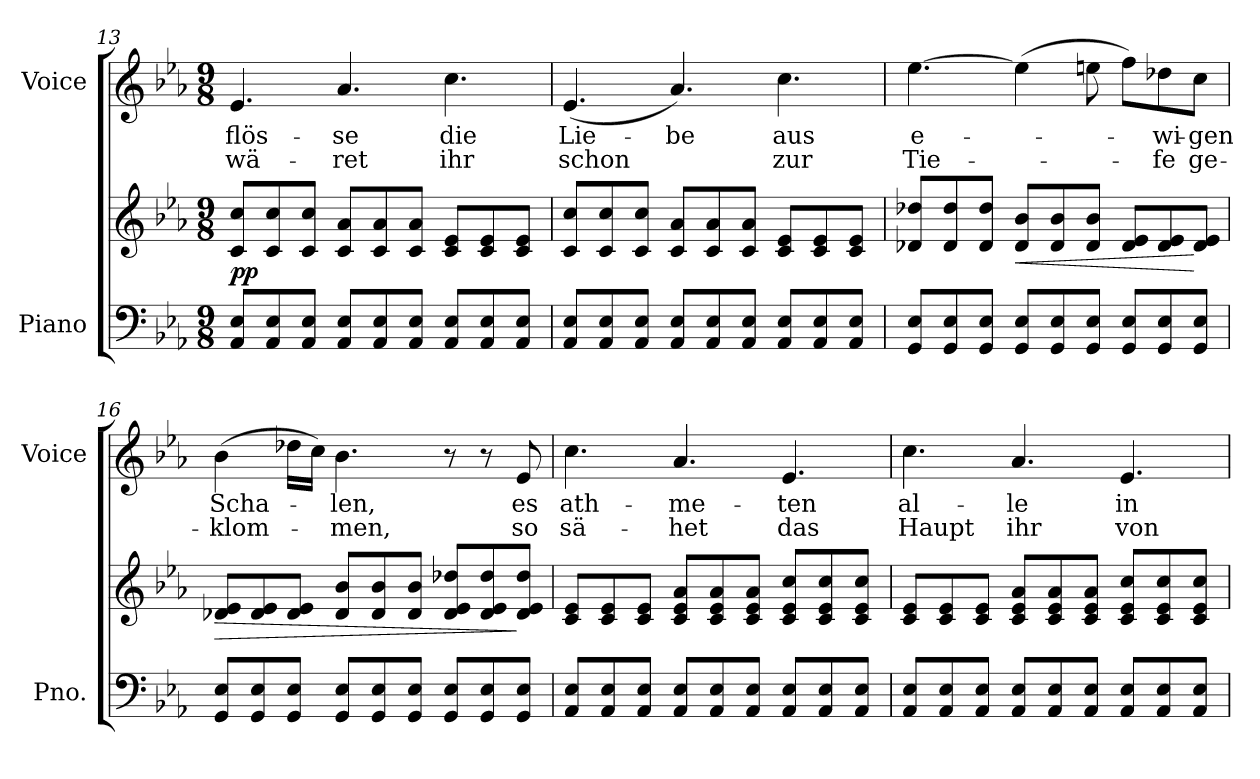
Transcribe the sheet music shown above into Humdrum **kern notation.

**kern	**kern	**dynam	**kern	**text	**text
*part2	*part2	*part2	*part1	*part1	*part1
*staff3	*staff2	*staff2/3	*staff1	*staff1	*staff1
*I"Piano	*	*	*I"Voice	*	*
*I'Pno.	*	*	*I'Voice	*	*
*clefF4	*clefG2	*	*clefG2	*	*
*k[b-e-a-]	*k[b-e-a-]	*	*k[b-e-a-]	*	*
*E-:	*E-:	*	*E-:	*	*
*M9/8	*M9/8	*	*M9/8	*	*
=13	=13	=13	=13	=13	=13
!	!	!	!	!LO:LY:b:color=#000000	!LO:LY:b:color=#000000
8AA-i/ 8E-iL	8ci/ 8cciL	pp	4.e-i/	flös-	wä-
8AA-i/ 8E-i	8ci/ 8cci	.	.	.	.
8AA-i/ 8E-iJ	8ci/ 8cciJ	.	.	.	.
!	!	!	!	!LO:LY:b:color=#000000	!LO:LY:b:color=#000000
8AA-i/ 8E-iL	8ci/ 8a-iL	.	4.a-i/	-se	-ret
8AA-i/ 8E-i	8ci/ 8a-i	.	.	.	.
8AA-i/ 8E-iJ	8ci/ 8a-iJ	.	.	.	.
!	!	!	!	!LO:LY:b:color=#000000	!LO:LY:b:color=#000000
8AA-i/ 8E-iL	8ci/ 8e-iL	.	4.cci\	die	ihr
8AA-i/ 8E-i	8ci/ 8e-i	.	.	.	.
8AA-i/ 8E-iJ	8ci/ 8e-iJ	.	.	.	.
=14	=14	=14	=14	=14	=14
!	!	!	!	!LO:LY:b:color=#000000	!LO:LY:b:color=#000000
8AA-i/ 8E-iL	8ci/ 8cciL	.	(4.e-i/	Lie-	schon
8AA-i/ 8E-i	8ci/ 8cci	.	.	.	.
8AA-i/ 8E-iJ	8ci/ 8cciJ	.	.	.	.
!	!	!	!	!LO:LY:b:color=#000000	!
8AA-i/ 8E-iL	8ci/ 8a-iL	.	4.a-i/)	-be	.
8AA-i/ 8E-i	8ci/ 8a-i	.	.	.	.
8AA-i/ 8E-iJ	8ci/ 8a-iJ	.	.	.	.
!	!	!	!	!LO:LY:b:color=#000000	!LO:LY:b:color=#000000
8AA-i/ 8E-iL	8ci/ 8e-iL	.	4.cci\	aus	zur
8AA-i/ 8E-i	8ci/ 8e-i	.	.	.	.
8AA-i/ 8E-iJ	8ci/ 8e-iJ	.	.	.	.
!!LO:PB:g=z
=15	=15	=15	=15	=15	=15
!	!	!	!	!LO:LY:b:color=#000000	!LO:LY:b:color=#000000
8GGi/ 8E-iL	8d-Xi/ 8dd-XiL	.	[>4.ee-i\	e-	Tie-
8GGi/ 8E-i	8d-i/ 8dd-i	.	.	.	.
8GGi/ 8E-iJ	8d-i/ 8dd-iJ	.	.	.	.
!	!	!LO:HP:b	!	!	!
8GGi/ 8E-iL	8d-i/ 8b-iL	<	(4ee-i\]	.	.
8GGi/ 8E-i	8d-i/ 8b-i	.	.	.	.
8GGi/ 8E-iJ	8d-i/ 8b-iJ	.	8eeni\	.	.
8GGi/ 8E-iL	8d-i/ 8e-iL	.	8ffi\L)	.	.
!	!	!	!	!LO:LY:b:color=#000000	!LO:LY:b:color=#000000
8GGi/ 8E-i	8d-i/ 8e-i	.	8dd-Xi\	-wi-	-fe
!	!	!	!	!LO:LY:b:color=#000000	!LO:LY:b:color=#000000
8GGi/ 8E-iJ	8d-i/ 8e-iJ	[	8cci\J	-gen	ge-
=16	=16	=16	=16	=16	=16
!	!	!LO:HP:b	!	!	!
!	!	!	!	!LO:LY:b:color=#000000	!LO:LY:b:color=#000000
8GGi/ 8E-iL	8d-Xi/ 8e-iL	>	(4b-i\	Scha-	-klom-
8GGi/ 8E-i	8d-i/ 8e-i	.	.	.	.
8GGi/ 8E-iJ	8d-i/ 8e-iJ	.	16dd-Xi\LL	.	.
.	.	.	16cci\JJ)	.	.
!	!	!	!	!LO:LY:b:color=#000000	!LO:LY:b:color=#000000
8GGi/ 8E-iL	8d-i/ 8b-iL	.	4.b-i\	-len,	-men,
8GGi/ 8E-i	8d-i/ 8b-i	.	.	.	.
8GGi/ 8E-iJ	8d-i/ 8b-iJ	.	.	.	.
8GGi/ 8E-iL	8d-i/ 8e-i 8dd-XiL	.	8r	.	.
8GGi/ 8E-i	8d-i/ 8e-i 8dd-i	.	8r	.	.
!	!	!	!	!LO:LY:b:color=#000000	!LO:LY:b:color=#000000
8GGi/ 8E-iJ	8d-i/ 8e-i 8dd-iJ	]	8e-i/	es	so
=17	=17	=17	=17	=17	=17
!	!	!	!	!LO:LY:b:color=#000000	!LO:LY:b:color=#000000
8AA-i/ 8E-iL	8ci/ 8e-iL	.	4.cci\	ath-	sä-
8AA-i/ 8E-i	8ci/ 8e-i	.	.	.	.
8AA-i/ 8E-iJ	8ci/ 8e-iJ	.	.	.	.
!	!	!	!	!LO:LY:b:color=#000000	!LO:LY:b:color=#000000
8AA-i/ 8E-iL	8ci/ 8e-i 8a-iL	.	4.a-i/	-me-	-het
8AA-i/ 8E-i	8ci/ 8e-i 8a-i	.	.	.	.
8AA-i/ 8E-iJ	8ci/ 8e-i 8a-iJ	.	.	.	.
!	!	!	!	!LO:LY:b:color=#000000	!LO:LY:b:color=#000000
8AA-i/ 8E-iL	8ci/ 8e-i 8cciL	.	4.e-i/	-ten	das
8AA-i/ 8E-i	8ci/ 8e-i 8cci	.	.	.	.
8AA-i/ 8E-iJ	8ci/ 8e-i 8cciJ	.	.	.	.
=18	=18	=18	=18	=18	=18
!	!	!	!	!LO:LY:b:color=#000000	!LO:LY:b:color=#000000
8AA-i/ 8E-iL	8ci/ 8e-iL	.	4.cci\	al-	Haupt
8AA-i/ 8E-i	8ci/ 8e-i	.	.	.	.
8AA-i/ 8E-iJ	8ci/ 8e-iJ	.	.	.	.
!	!	!	!	!LO:LY:b:color=#000000	!LO:LY:b:color=#000000
8AA-i/ 8E-iL	8ci/ 8e-i 8a-iL	.	4.a-i/	-le	ihr
8AA-i/ 8E-i	8ci/ 8e-i 8a-i	.	.	.	.
8AA-i/ 8E-iJ	8ci/ 8e-i 8a-iJ	.	.	.	.
!	!	!	!	!LO:LY:b:color=#000000	!LO:LY:b:color=#000000
8AA-i/ 8E-iL	8ci/ 8e-i 8cciL	.	4.e-i/	in	von
8AA-i/ 8E-i	8ci/ 8e-i 8cci	.	.	.	.
8AA-i/ 8E-iJ	8ci/ 8e-i 8cciJ	.	.	.	.
=	=	=	=	=	=
*-	*-	*-	*-	*-	*-
